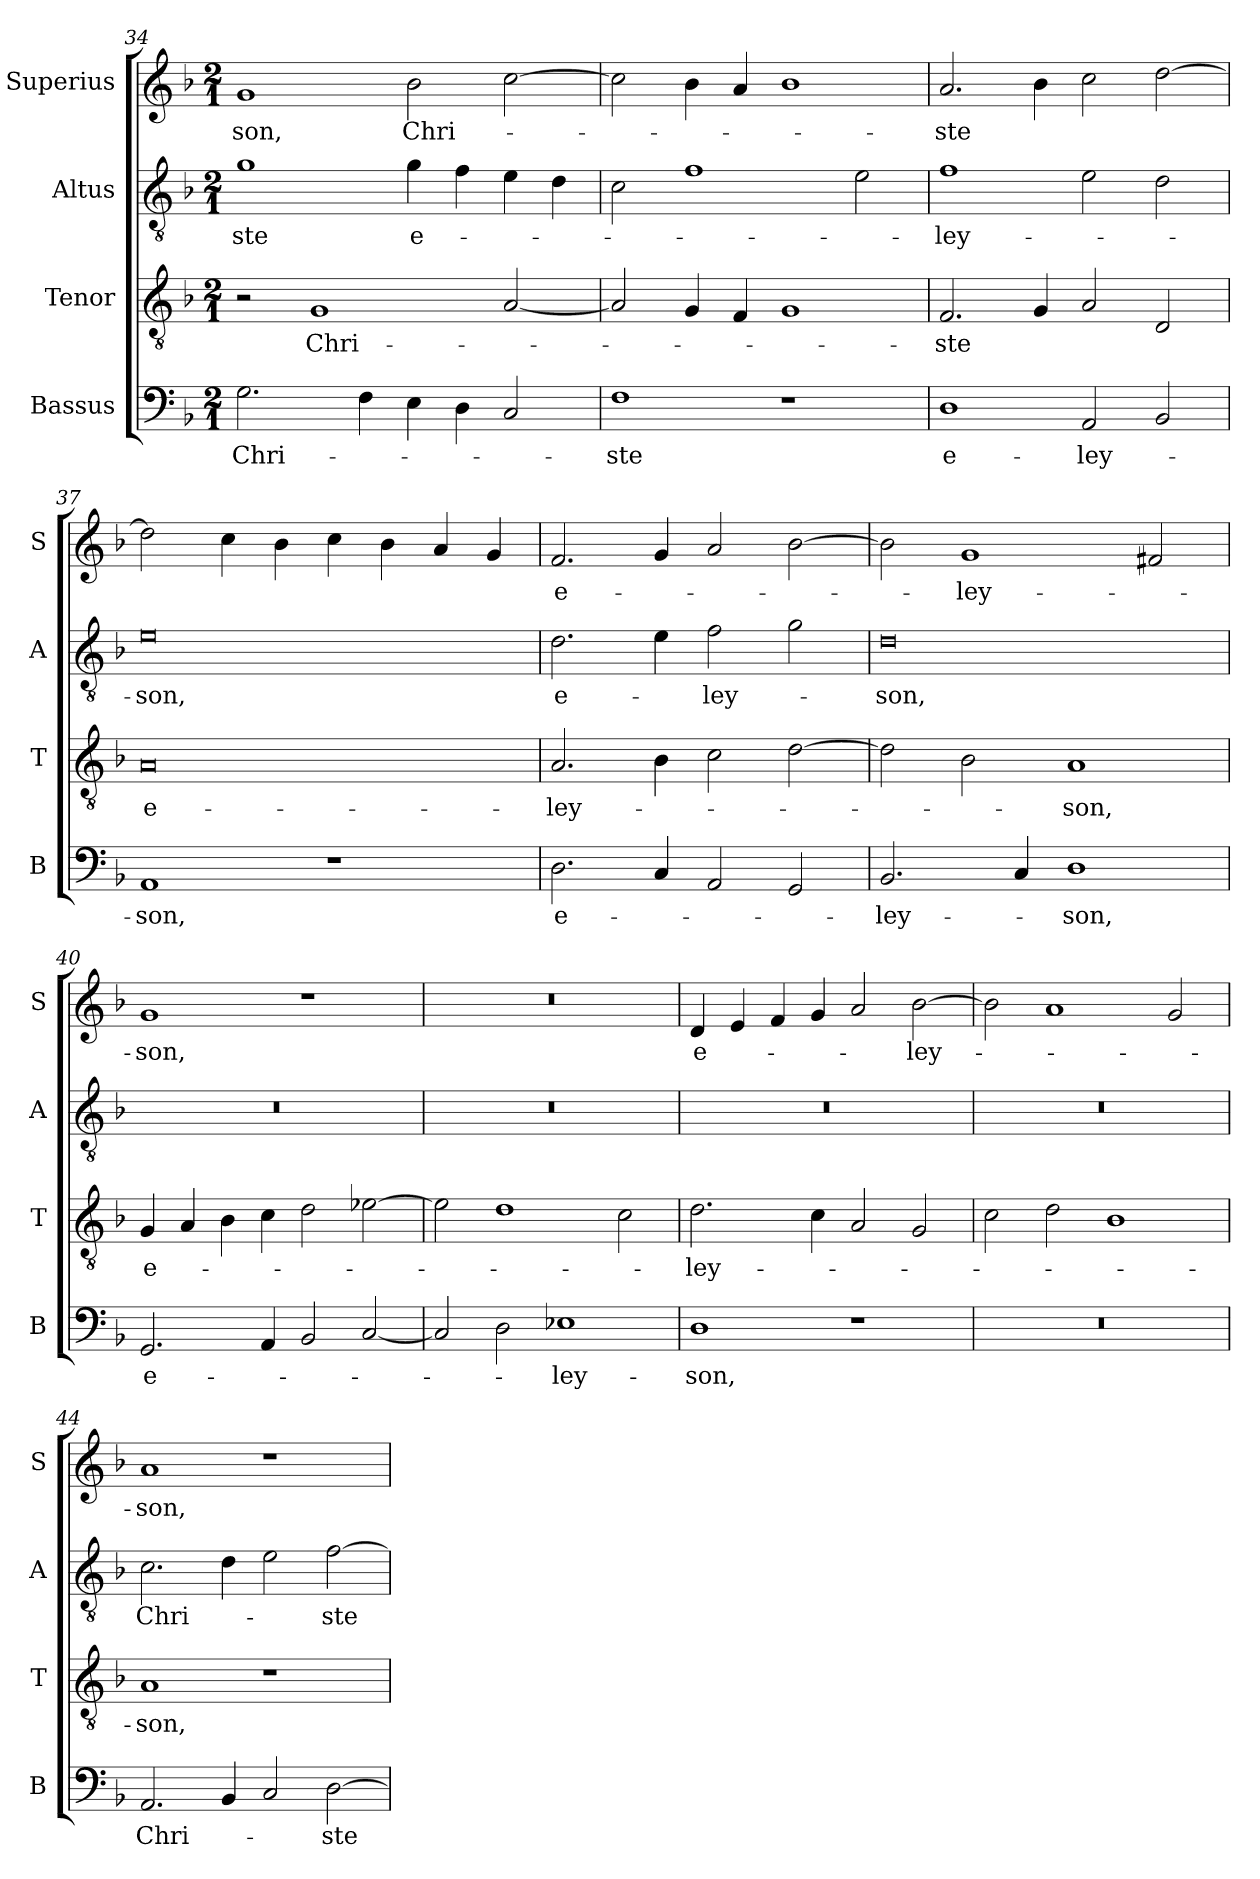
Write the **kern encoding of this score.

**kern	**text	**kern	**text	**kern	**text	**kern	**text
*part4	*part4	*part3	*part3	*part2	*part2	*part1	*part1
*staff4	*staff4	*staff3	*staff3	*staff2	*staff2	*staff1	*staff1
*I"Bassus	*	*I"Tenor	*	*I"Altus	*	*I"Superius	*
*I'B	*	*I'T	*	*I'A	*	*I'S	*
*clefF4	*	*clefGv2	*	*clefGv2	*	*clefG2	*
*k[b-]	*	*k[b-]	*	*k[b-]	*	*k[b-]	*
*M2/1	*	*M2/1	*	*M2/1	*	*M2/1	*
=34	=34	=34	=34	=34	=34	=34	=34
!	!LO:LY:i	!	!	!	!LO:LY:i	!	!LO:LY:i
2.G	Chri-	2r	.	1g	-ste	1g	-son,
!	!	!	!LO:LY:i	!	!	!	!
.	.	1G	Chri-	.	.	.	.
4F	.	.	.	.	.	.	.
!	!	!	!	!	!LO:LY:i	!	!LO:LY:i
4E	.	.	.	4g	e-	2b-	Chri-
4D	.	.	.	4f	.	.	.
2C	.	[2A	.	4e	.	[2cc	.
.	.	.	.	4d	.	.	.
=35	=35	=35	=35	=35	=35	=35	=35
!	!LO:LY:i	!	!	!	!	!	!
1F	-ste	2A]	.	2c	.	2cc]	.
.	.	4G	.	1f	.	4b-	.
.	.	4F	.	.	.	4a	.
1r	.	1G	.	.	.	1b-	.
.	.	.	.	2e	.	.	.
=36	=36	=36	=36	=36	=36	=36	=36
!	!LO:LY:i	!	!LO:LY:i	!	!LO:LY:i	!	!LO:LY:i
1D	e-	2.F	-ste	1f	-ley-	2.a	-ste
.	.	4G	.	.	.	4b-	.
!	!LO:LY:i	!	!	!	!	!	!
2AA	-ley-	2A	.	2e	.	2cc	.
2BB-	.	2D	.	2d	.	[2dd	.
=37	=37	=37	=37	=37	=37	=37	=37
!	!LO:LY:i	!	!LO:LY:i	!	!LO:LY:i	!	!
1AA	-son,	0A	e-	0e	-son,	2dd]	.
.	.	.	.	.	.	4cc	.
.	.	.	.	.	.	4b-	.
1r	.	.	.	.	.	4cc	.
.	.	.	.	.	.	4b-	.
.	.	.	.	.	.	4a	.
.	.	.	.	.	.	4g	.
=38	=38	=38	=38	=38	=38	=38	=38
!	!LO:LY:i	!	!LO:LY:i	!	!LO:LY:i	!	!LO:LY:i
2.D	e-	2.A	-ley-	2.d	e-	2.f	e-
4C	.	4B-	.	4e	.	4g	.
!	!	!	!	!	!LO:LY:i	!	!
2AA	.	2c	.	2f	-ley-	2a	.
2GG	.	[2d	.	2g	.	[2b-	.
=39	=39	=39	=39	=39	=39	=39	=39
!	!LO:LY:i	!	!	!	!LO:LY:i	!	!
2.BB-	-ley-	2d]	.	0d	-son,	2b-]	.
!	!	!	!	!	!	!	!LO:LY:i
.	.	2B-	.	.	.	1g	-ley-
4C	.	.	.	.	.	.	.
!	!LO:LY:i	!	!LO:LY:i	!	!	!	!
1D	-son,	1A	-son,	.	.	.	.
.	.	.	.	.	.	2f#X	.
=40	=40	=40	=40	=40	=40	=40	=40
!	!LO:LY:i	!	!LO:LY:i	!	!	!	!LO:LY:i
2.GG	e-	4G	e-	0r	.	1g	-son,
.	.	4A	.	.	.	.	.
.	.	4B-	.	.	.	.	.
4AA	.	4c	.	.	.	.	.
2BB-	.	2d	.	.	.	1r	.
[2C	.	[2e-X	.	.	.	.	.
=41	=41	=41	=41	=41	=41	=41	=41
2C]	.	2e-]	.	0r	.	0r	.
2D	.	1d	.	.	.	.	.
!	!LO:LY:i	!	!	!	!	!	!
1E-X	-ley-	.	.	.	.	.	.
.	.	2c	.	.	.	.	.
=42	=42	=42	=42	=42	=42	=42	=42
!	!LO:LY:i	!	!LO:LY:i	!	!	!	!
1D	-son,	2.d	-ley-	0r	.	4d	e-
.	.	.	.	.	.	4e	.
.	.	.	.	.	.	4f	.
.	.	4c	.	.	.	4g	.
1r	.	2A	.	.	.	2a	.
.	.	2G	.	.	.	[2b-	-ley-
=43	=43	=43	=43	=43	=43	=43	=43
0r	.	2c	.	0r	.	2b-]	.
.	.	2d	.	.	.	1a	.
.	.	1B-	.	.	.	.	.
.	.	.	.	.	.	2g	.
=44	=44	=44	=44	=44	=44	=44	=44
!	!LO:LY:i	!	!LO:LY:i	!	!LO:LY:i	!	!LO:LY:i
2.AA	Chri-	1A	-son,	2.c	Chri-	1a	-son,
4BB-	.	.	.	4d	.	.	.
2C	.	1r	.	2e	.	1r	.
!	!LO:LY:i	!	!	!	!LO:LY:i	!	!
[2D	-ste	.	.	[2f	-ste	.	.
=	=	=	=	=	=	=	=
*-	*-	*-	*-	*-	*-	*-	*-
